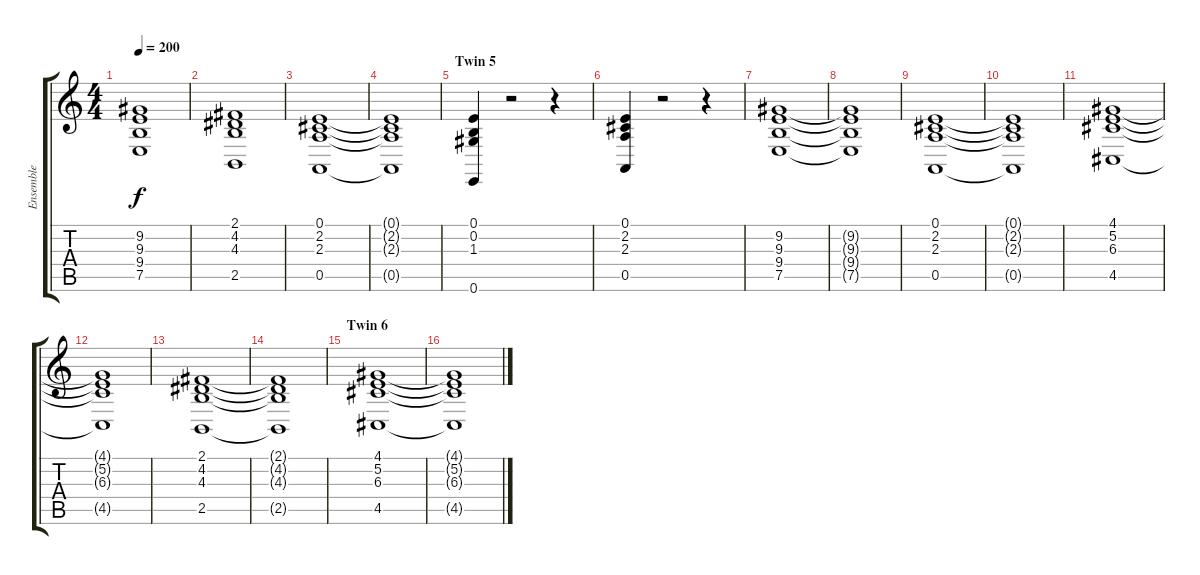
\track ("Ensemble" "Ensemble") {instrument stringensemble1}
\staff {score tabs}
\tuning (E4 B3 G3 D3 A2 E2) {hide}
\ts (4 4)
\tempo 200
\clef g2
\ks c
(9.2 9.3 9.4 7.5).1{dy f} |
(2.1 4.2 4.3 2.5).1 |
(0.1 2.2 2.3 0.5).1 |
(0.1{t} 2.2{t} 2.3{t} 0.5{t}).1 |
\section ("" "Twin 5")
(0.1 0.2 1.3 0.6).4 r.2 r.4 |
(0.1 2.2 2.3 0.5).4 r.2 r.4 |
(9.2 9.3 9.4 7.5).1 |
(9.2{t} 9.3{t} 9.4{t} 7.5{t}).1 |
(0.1 2.2 2.3 0.5).1 |
(0.1{t} 2.2{t} 2.3{t} 0.5{t}).1 |
(4.1 5.2 6.3 4.5).1 |
(4.1{t} 5.2{t} 6.3{t} 4.5{t}).1 |
(2.1 4.2 4.3 2.5).1 |
(2.1{t} 4.2{t} 4.3{t} 2.5{t}).1 |
\section ("" "Twin 6")
(4.1 5.2 6.3 4.5).1 |
(4.1{t} 5.2{t} 6.3{t} 4.5{t}).1
